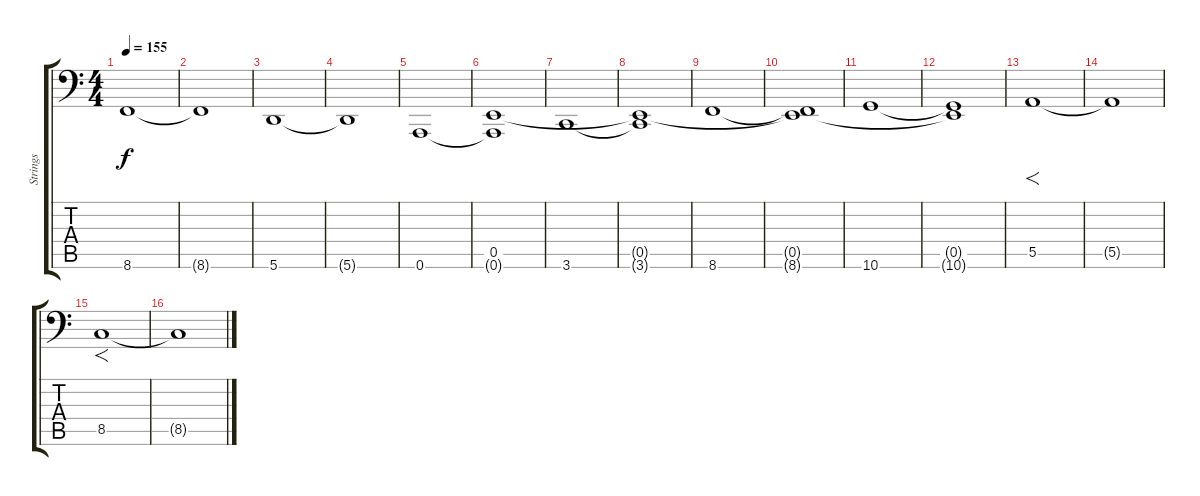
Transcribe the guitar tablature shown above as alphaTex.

\track ("Strings" "Strings") {instrument stringensemble1}
\staff {score tabs}
\tuning (B3 Gb3 D3 A2 E2 A1) {hide}
\ts (4 4)
\tempo 155
\clef f4
\ks c
8.6.1{dy f} |
8.6{t}.1 |
5.6.1 |
5.6{t}.1 |
0.6.1 |
(0.5 0.6{t}).1 |
3.6.1 |
(0.5{t} 3.6{t}).1 |
8.6.1 |
(0.5{t} 8.6{t}).1 |
10.6.1 |
(0.5{t} 10.6{t}).1 |
5.5.1{f} |
5.5{t}.1 |
8.5.1{f} |
8.5{t}.1
